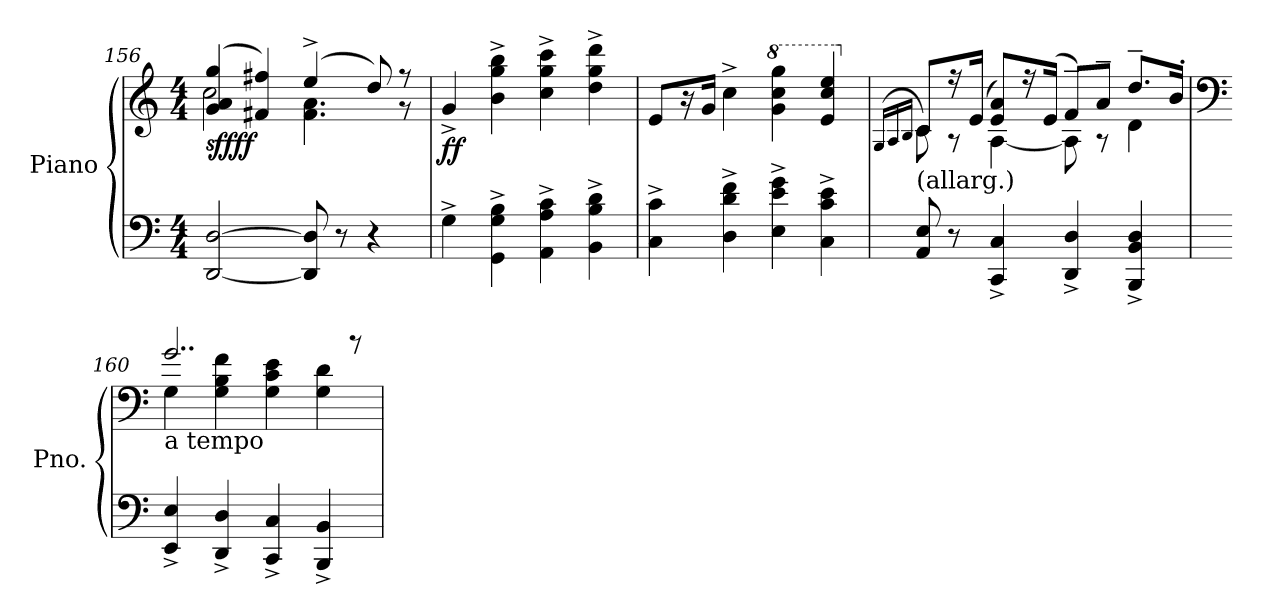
**kern	**kern	**dynam
*part1	*part1	*part1
*staff2	*staff1	*staff1/2
*I"Piano	*	*
*I'Pno.	*	*
*clefF4	*clefG2	*
*k[]	*k[]	*
*M4/4	*M4/4	*
=156	=156	=156
*	*^	*
!	!	!	!LO:DY:b
!	!	!	!LO:DY:n=1:b
[2DD/ [2D/	(>4g/ 4a/ 4gg/	2cc\	sf fff
.	4f#X/ 4ff#X/)	.	.
8DD/] 8D/]	(>4ee^/	4.f#\ 4.a\	.
8r	.	.	.
4r	8dd/)	.	.
.	8r	8r	.
!!LO:PB:g=z
=157	=157	=157	=157
!	!	!	!LO:DY:b
*	*v	*v	*
4G^\	4g^/	ff
4GG\^ 4G\^ 4B\^	4b\^ 4gg\^ 4bb\^	.
4AA\^ 4A\^ 4c\^	4cc\^ 4gg\^ 4ccc\^	.
4BB\^ 4B\^ 4d\^	4dd\^ 4gg\^ 4ddd\^	.
=158	=158	=158
4C\^ 4c\^	8e/L	.
.	16r	.
.	16g/Jk	.
4D\^ 4d\^ 4f\^	4cc^\	.
*	*8va	*
4E\^ 4e\^ 4g\^	4gg\ 4ccc\ 4ggg\	.
4C\^ 4c\^ 4e\^	4ee/ 4ccc/ 4eee/	.
=159	=159	=159
*	*X8va	*
.	(<16qG/LL	.
.	16qA/	.
.	16qB/JJ	.
*	*^	*
!	!LO:TX:b:t=(allarg.)	!	!
8AA/ 8E/	8c/L)	8c\	.
8r	16r	8r	.
.	(>16e/Jk	.	.
4CC/^ 4C/^	8e/ 8a/L)	[4A\	.
.	16r	.	.
.	(>16e/Jk	.	.
4DD/^ 4D/^	8f~/L)	8A\]	.
.	8a~/J	8r	.
4BBB/^ 4BB/^ 4D/^	8.dd~/L	4d\	.
.	16b'/Jk	.	.
=160	=160	=160	=160
*	*clefF4	*	*
!	!LO:TX:b:t=a tempo	!	!
4EE/^ 4E/^	2..g/	4G\	.
4DD/^ 4D/^	.	4G\ 4B\ 4f\	.
4CC/^ 4C/^	.	4G\ 4c\ 4e\	.
4BBB/^ 4BB/^	.	4G\ 4d\	.
.	8r	.	.
*	*v	*v	*
=	=	=
*-	*-	*-
